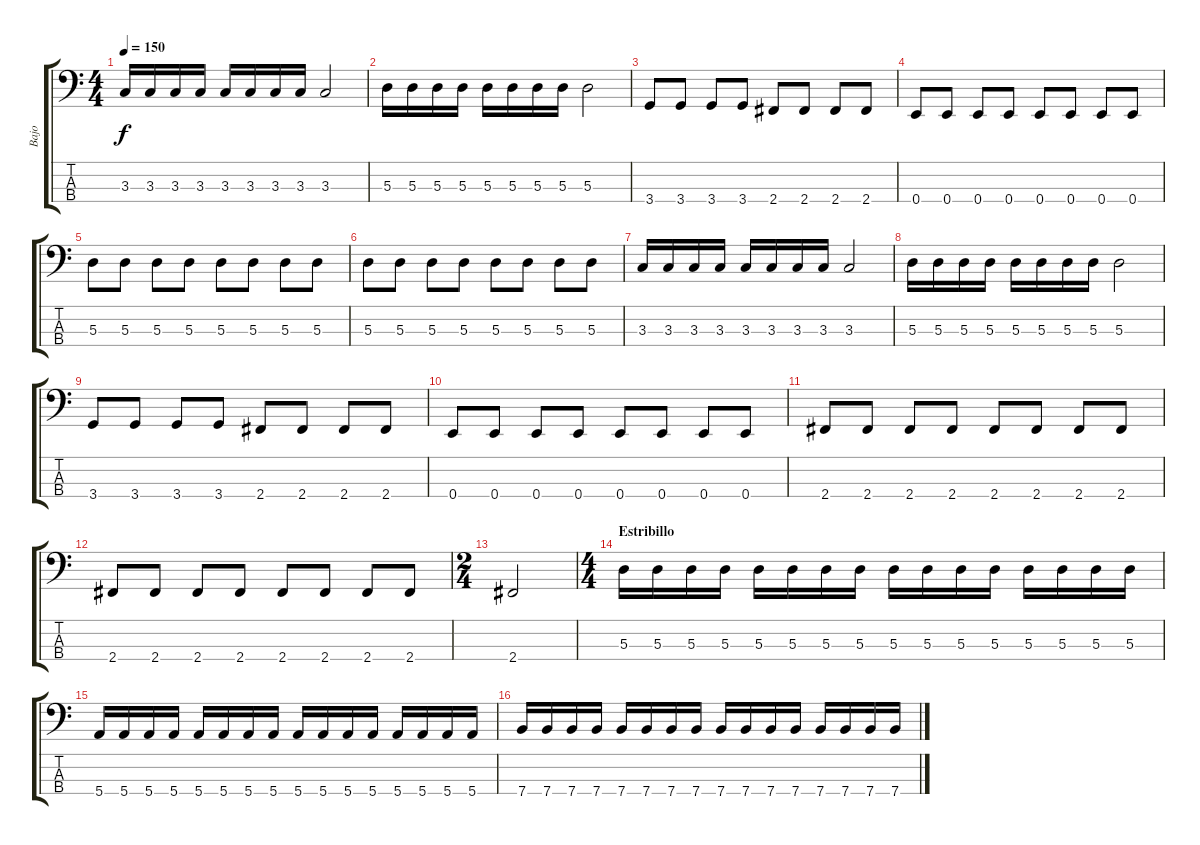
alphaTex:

\track ("Bajo" "Bajo") {instrument electricbassfinger}
\staff {score tabs}
\tuning (G2 D2 A1 E1) {hide}
\ts (4 4)
\tempo 150
\clef f4
\ks c
3.3.16{dy f} 3.3.16 3.3.16 3.3.16 3.3.16 3.3.16 3.3.16 3.3.16 3.3.2 |
5.3.16 5.3.16 5.3.16 5.3.16 5.3.16 5.3.16 5.3.16 5.3.16 5.3.2 |
3.4.8 3.4.8 3.4.8 3.4.8 2.4.8 2.4.8 2.4.8 2.4.8 |
0.4.8 0.4.8 0.4.8 0.4.8 0.4.8 0.4.8 0.4.8 0.4.8 |
5.3.8 5.3.8 5.3.8 5.3.8 5.3.8 5.3.8 5.3.8 5.3.8 |
5.3.8 5.3.8 5.3.8 5.3.8 5.3.8 5.3.8 5.3.8 5.3.8 |
3.3.16 3.3.16 3.3.16 3.3.16 3.3.16 3.3.16 3.3.16 3.3.16 3.3.2 |
5.3.16 5.3.16 5.3.16 5.3.16 5.3.16 5.3.16 5.3.16 5.3.16 5.3.2 |
3.4.8 3.4.8 3.4.8 3.4.8 2.4.8 2.4.8 2.4.8 2.4.8 |
0.4.8 0.4.8 0.4.8 0.4.8 0.4.8 0.4.8 0.4.8 0.4.8 |
2.4.8 2.4.8 2.4.8 2.4.8 2.4.8 2.4.8 2.4.8 2.4.8 |
2.4.8 2.4.8 2.4.8 2.4.8 2.4.8 2.4.8 2.4.8 2.4.8 |
\ts (2 4)
2.4.2 |
\ts (4 4)
\section ("" "Estribillo")
5.3.16 5.3.16 5.3.16 5.3.16 5.3.16 5.3.16 5.3.16 5.3.16 5.3.16 5.3.16 5.3.16 5.3.16 5.3.16 5.3.16 5.3.16 5.3.16 |
5.4.16 5.4.16 5.4.16 5.4.16 5.4.16 5.4.16 5.4.16 5.4.16 5.4.16 5.4.16 5.4.16 5.4.16 5.4.16 5.4.16 5.4.16 5.4.16 |
7.4.16 7.4.16 7.4.16 7.4.16 7.4.16 7.4.16 7.4.16 7.4.16 7.4.16 7.4.16 7.4.16 7.4.16 7.4.16 7.4.16 7.4.16 7.4.16
